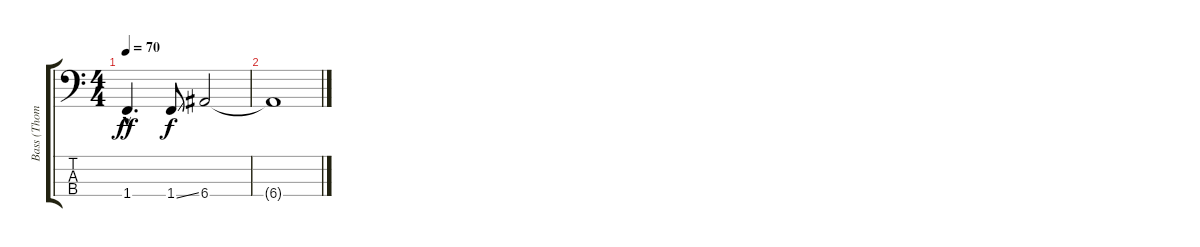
\track ("Bass (Thompson)" "Bass (Thom") {instrument electricbassfinger}
\staff {score tabs}
\tuning (G2 D2 A1 E1) {hide}
\ts (4 4)
\tempo 70
\clef f4
\ks c
1.4{hac}.4{d dy ff} 1.4{ss}.8{dy f} 6.4.2 |
6.4{t}.1
